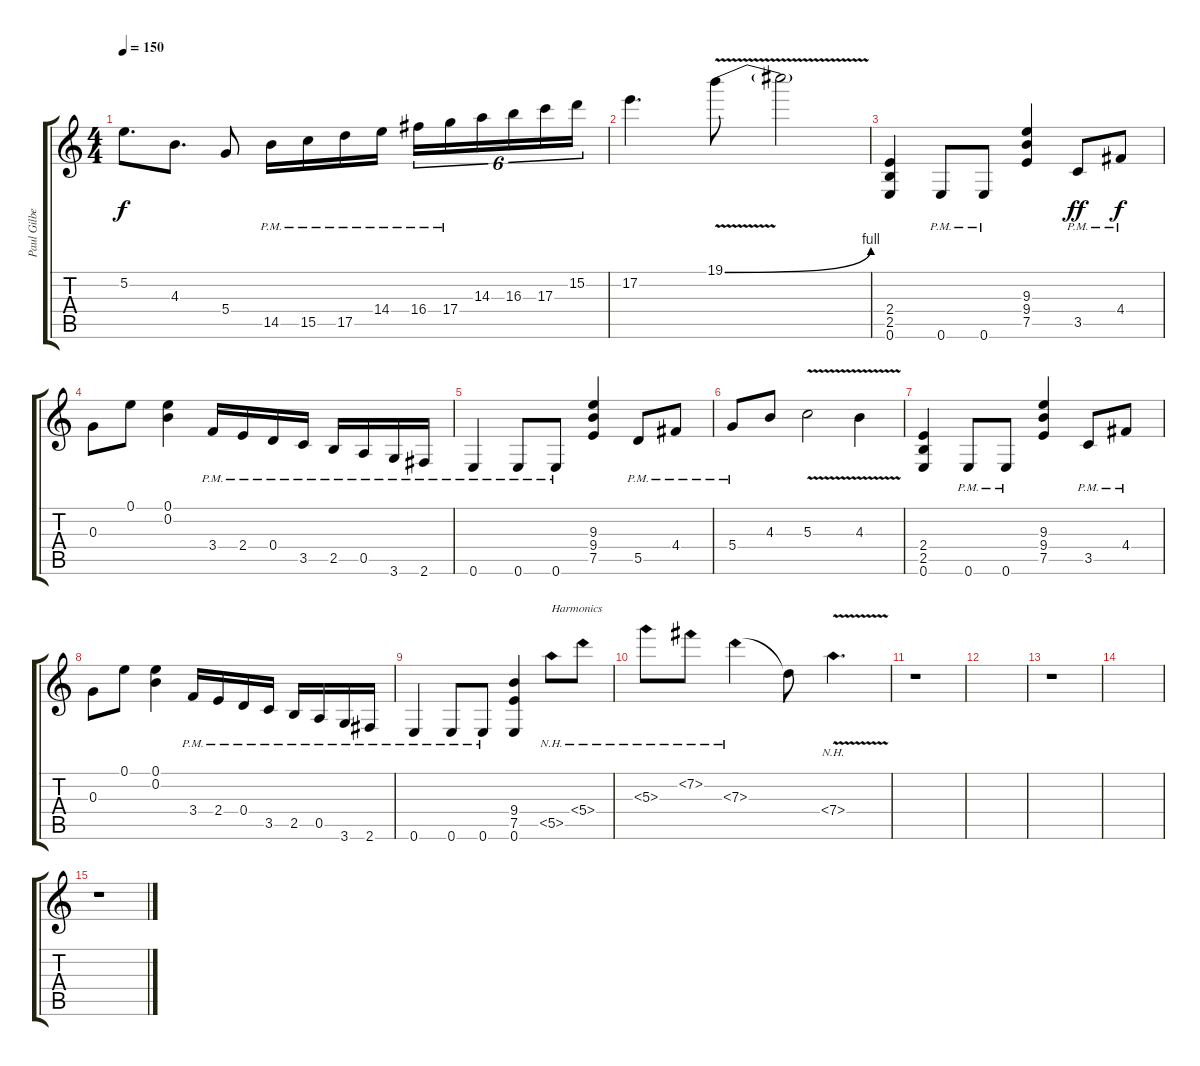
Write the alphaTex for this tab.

\track ("Paul Gilbert (Rhythm Guitar)" "Paul Gilbe") {instrument distortionguitar}
\staff {score tabs}
\tuning (E4 B3 G3 D3 A2 E2) {hide}
\ts (4 4)
\tempo 150
\clef g2
\ks c
5.2.8{d dy f} 4.3.8{d} 5.4.8 14.5{pm}.16 15.5{pm}.16 17.5{pm}.16 14.4{pm}.16 16.4{pm}.16{tu (6 4)} 17.4{pm}.16{tu (6 4)} 14.3.16{tu (6 4)} 16.3.16{tu (6 4)} 17.3.16{tu (6 4)} 15.2.16{tu (6 4)} |
17.2.4{d} 19.1{be (bend 0 0 60 4) v}.8 19.1{t}.2 |
(2.4 2.5 0.6).4 0.6{pm}.8 0.6{pm}.8 (9.3 9.4 7.5).4 3.5{pm}.8{dy ff} 4.4{pm}.8{dy f} |
0.3.8 0.1.8 (0.1 0.2).4 3.4{pm}.16 2.4{pm}.16 0.4{pm}.16 3.5{pm}.16 2.5{pm}.16 0.5{pm}.16 3.6{pm}.16 2.6{pm}.16 |
0.6{pm}.4 0.6{pm}.8 0.6{pm}.8 (9.3 9.4 7.5).4 5.5{pm}.8 4.4{pm}.8 |
5.4{pm}.8 4.3.8 5.3{v}.2 4.3{v}.4 |
(2.4 2.5 0.6).4 0.6{pm}.8 0.6{pm}.8 (9.3 9.4 7.5).4 3.5{pm}.8 4.4{pm}.8 |
0.3.8 0.1.8 (0.1 0.2).4 3.4{pm}.16 2.4{pm}.16 0.4{pm}.16 3.5{pm}.16 2.5{pm}.16 0.5{pm}.16 3.6{pm}.16 2.6{pm}.16 |
0.6{pm}.4 0.6{pm}.8 0.6{pm}.8 (9.4 7.5 0.6).4 5.5{nh}.8{txt "Harmonics"} 5.4{nh}.8 |
5.3{nh}.8 7.2{nh}.8 7.3{nh}.4 7.3{t}.8 7.4{nh v}.4{d} |
r.1 |
|
r.1 |
|
r.1
